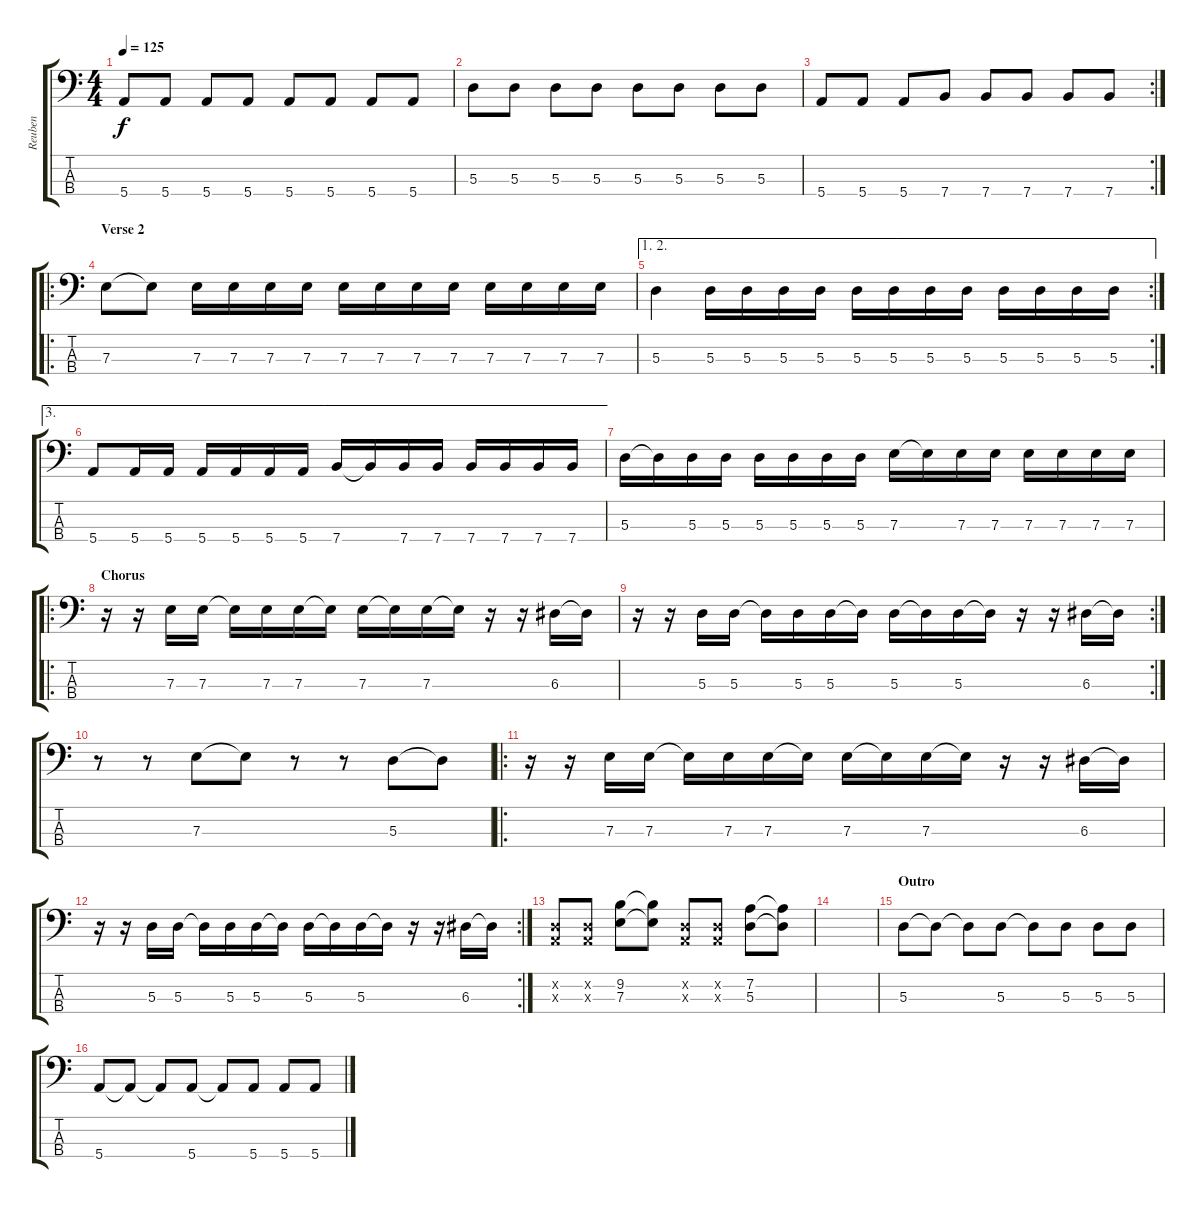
\track ("Reuben" "Reuben") {instrument electricbasspick}
\staff {score tabs}
\tuning (G2 D2 A1 E1) {hide}
\ts (4 4)
\tempo 125
\clef f4
\ks c
5.4.8{dy f} 5.4.8 5.4.8 5.4.8 5.4.8 5.4.8 5.4.8 5.4.8 |
5.3.8 5.3.8 5.3.8 5.3.8 5.3.8 5.3.8 5.3.8 5.3.8 |
\rc 2
5.4.8 5.4.8 5.4.8 7.4.8 7.4.8 7.4.8 7.4.8 7.4.8 |
\ro
\section ("" "Verse 2")
7.3.8 7.3{t}.8 7.3.16 7.3.16 7.3.16 7.3.16 7.3.16 7.3.16 7.3.16 7.3.16 7.3.16 7.3.16 7.3.16 7.3.16 |
\ae (1 2)
\rc 2
5.3.4 5.3.16 5.3.16 5.3.16 5.3.16 5.3.16 5.3.16 5.3.16 5.3.16 5.3.16 5.3.16 5.3.16 5.3.16 |
\ae 3
5.4.8 5.4.16 5.4.16 5.4.16 5.4.16 5.4.16 5.4.16 7.4.16 7.4{t}.16 7.4.16 7.4.16 7.4.16 7.4.16 7.4.16 7.4.16 |
5.3.16 5.3{t}.16 5.3.16 5.3.16 5.3.16 5.3.16 5.3.16 5.3.16 7.3.16 7.3{t}.16 7.3.16 7.3.16 7.3.16 7.3.16 7.3.16 7.3.16 |
\ro
\section ("" "Chorus")
r.16 r.16 7.3.16 7.3.16 7.3{t}.16 7.3.16 7.3.16 7.3{t}.16 7.3.16 7.3{t}.16 7.3.16 7.3{t}.16 r.16 r.16 6.3.16 6.3{t}.16 |
\rc 2
r.16 r.16 5.3.16 5.3.16 5.3{t}.16 5.3.16 5.3.16 5.3{t}.16 5.3.16 5.3{t}.16 5.3.16 5.3{t}.16 r.16 r.16 6.3.16 6.3{t}.16 |
r.8 r.8 7.3.8 7.3{t}.8 r.8 r.8 5.3.8 5.3{t}.8 |
\ro
r.16 r.16 7.3.16 7.3.16 7.3{t}.16 7.3.16 7.3.16 7.3{t}.16 7.3.16 7.3{t}.16 7.3.16 7.3{t}.16 r.16 r.16 6.3.16 6.3{t}.16 |
\rc 2
r.16 r.16 5.3.16 5.3.16 5.3{t}.16 5.3.16 5.3.16 5.3{t}.16 5.3.16 5.3{t}.16 5.3.16 5.3{t}.16 r.16 r.16 6.3.16 6.3{t}.16 |
(0.2{x} 0.3{x}).8 (0.2{x} 0.3{x}).8 (9.2 7.3).8 (9.2{t} 7.3{t}).8 (0.2{x} 0.3{x}).8 (0.2{x} 0.3{x}).8 (7.2 5.3).8 (7.2{t} 5.3{t}).8 |
|
\section ("" "Outro")
5.3.8 5.3{t}.8 5.3{t}.8 5.3.8 5.3{t}.8 5.3.8 5.3.8 5.3.8 |
5.4.8 5.4{t}.8 5.4{t}.8 5.4.8 5.4{t}.8 5.4.8 5.4.8 5.4.8
